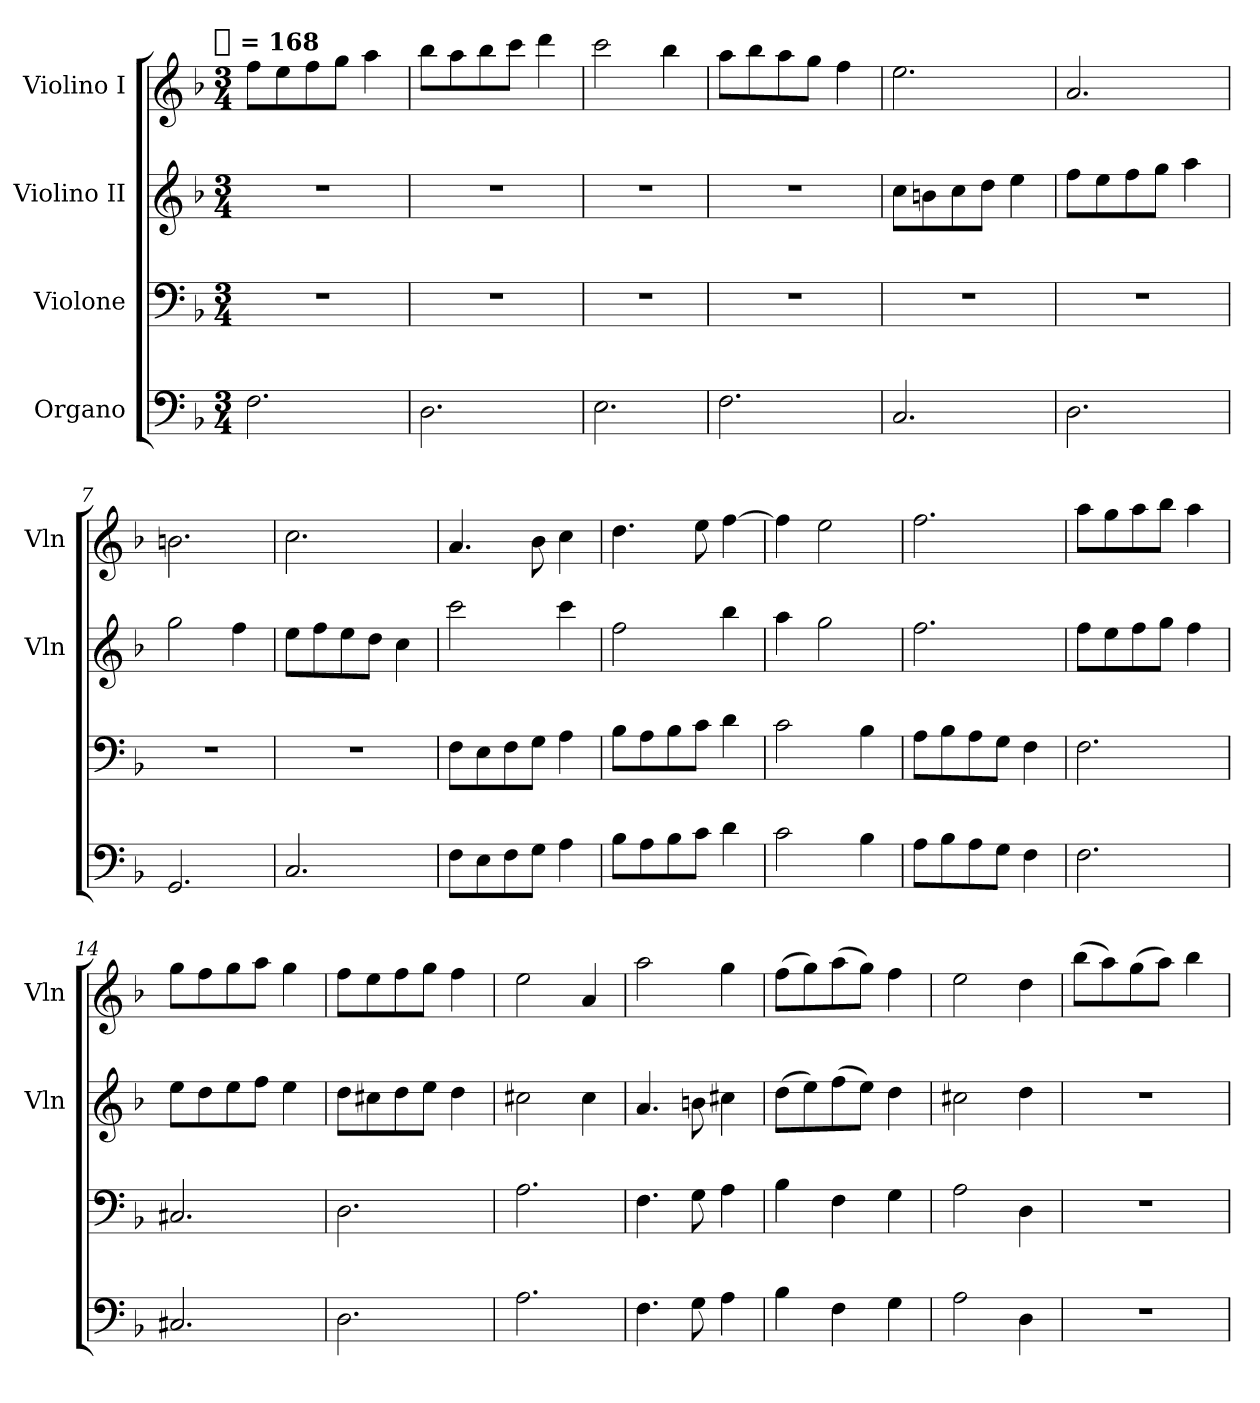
**kern	**kern	**kern	**kern
*part4	*part3	*part2	*part1
*staff4	*staff3	*staff2	*staff1
*I"Organo	*I"Violone	*I"Violino II	*I"Violino I
*	*	*I'Vln	*I'Vln
*clefF4	*clefF4	*clefG2	*clefG2
*k[b-]	*k[b-]	*k[b-]	*k[b-]
!!LO:TX:omd:t=[quarter] = 168
*M3/4	*M3/4	*M3/4	*M3/4
*MM168	*MM168	*MM168	*MM168
=1	=1	=1	=1
2.F	2.r	2.r	8ffL
.	.	.	8ee
.	.	.	8ff
.	.	.	8ggJ
.	.	.	4aa
=2	=2	=2	=2
2.D	2.r	2.r	8bb-L
.	.	.	8aa
.	.	.	8bb-
.	.	.	8cccJ
.	.	.	4ddd
=3	=3	=3	=3
2.E	2.r	2.r	2ccc
.	.	.	4bb-
=4	=4	=4	=4
2.F	2.r	2.r	8aaL
.	.	.	8bb-
.	.	.	8aa
.	.	.	8ggJ
.	.	.	4ff
=5	=5	=5	=5
2.C	2.r	8ccL	2.ee
.	.	8bn	.
.	.	8cc	.
.	.	8ddJ	.
.	.	4ee	.
=6	=6	=6	=6
2.D	2.r	8ffL	2.a
.	.	8ee	.
.	.	8ff	.
.	.	8ggJ	.
.	.	4aa	.
=7	=7	=7	=7
2.GG	2.r	2gg	2.bn
.	.	4ff	.
=8	=8	=8	=8
2.C	2.r	8eeL	2.cc
.	.	8ff	.
.	.	8ee	.
.	.	8ddJ	.
.	.	4cc	.
=9	=9	=9	=9
8FL	8FL	2ccc	4.a
8E	8E	.	.
8F	8F	.	.
8GJ	8GJ	.	8b-
4A	4A	4ccc	4cc
=10	=10	=10	=10
8B-L	8B-L	2ff	4.dd
8A	8A	.	.
8B-	8B-	.	.
8cJ	8cJ	.	8ee
4d	4d	4bb-	[4ff
=11	=11	=11	=11
2c	2c	4aa	4ff]
.	.	2gg	2ee
4B-	4B-	.	.
=12	=12	=12	=12
8AL	8AL	2.ff	2.ff
8B-	8B-	.	.
8A	8A	.	.
8GJ	8GJ	.	.
4F	4F	.	.
=13	=13	=13	=13
2.F	2.F	8ffL	8aaL
.	.	8ee	8gg
.	.	8ff	8aa
.	.	8ggJ	8bb-J
.	.	4ff	4aa
=14	=14	=14	=14
2.C#X	2.C#X	8eeL	8ggL
.	.	8dd	8ff
.	.	8ee	8gg
.	.	8ffJ	8aaJ
.	.	4ee	4gg
=15	=15	=15	=15
2.D	2.D	8ddL	8ffL
.	.	8cc#X	8ee
.	.	8dd	8ff
.	.	8eeJ	8ggJ
.	.	4dd	4ff
=16	=16	=16	=16
2.A	2.A	2cc#X	2ee
.	.	4cc#	4a
=17	=17	=17	=17
4.F	4.F	4.a	2aa
8G	8G	8bn	.
4A	4A	4cc#X	4gg
=18	=18	=18	=18
4B-	4B-	(8ddL	(8ffL
.	.	8ee)	8gg)
4F	4F	(8ff	(8aa
.	.	8eeJ)	8ggJ)
4G	4G	4dd	4ff
=19	=19	=19	=19
2A	2A	2cc#X	2ee
4D	4D	4dd	4dd
=20	=20	=20	=20
2.r	2.r	2.r	(8bb-L
.	.	.	8aa)
.	.	.	(8gg
.	.	.	8aaJ)
.	.	.	4bb-
=	=	=	=
*-	*-	*-	*-
